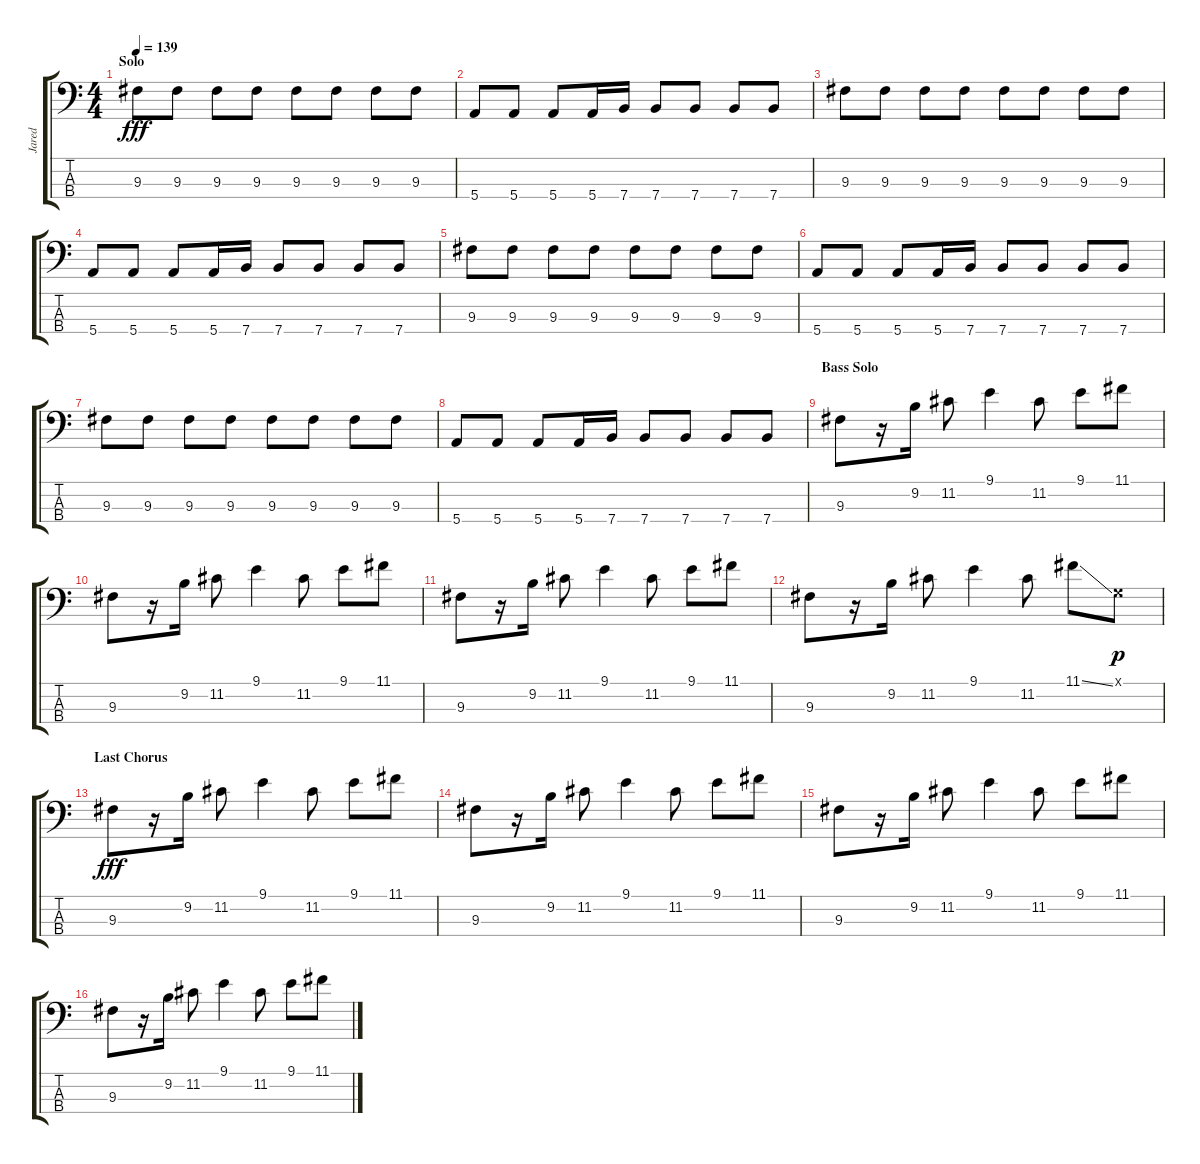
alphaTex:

\track ("Jared" "Jared") {instrument electricbassfinger}
\staff {score tabs}
\tuning (G2 D2 A1 E1) {hide}
\ts (4 4)
\section ("" "Solo")
\tempo 139
\clef f4
\ks c
9.3.8{dy fff} 9.3.8 9.3.8 9.3.8 9.3.8 9.3.8 9.3.8 9.3.8 |
5.4.8 5.4.8 5.4.8 5.4.16 7.4.16 7.4.8 7.4.8 7.4.8 7.4.8 |
9.3.8 9.3.8 9.3.8 9.3.8 9.3.8 9.3.8 9.3.8 9.3.8 |
5.4.8 5.4.8 5.4.8 5.4.16 7.4.16 7.4.8 7.4.8 7.4.8 7.4.8 |
9.3.8 9.3.8 9.3.8 9.3.8 9.3.8 9.3.8 9.3.8 9.3.8 |
5.4.8 5.4.8 5.4.8 5.4.16 7.4.16 7.4.8 7.4.8 7.4.8 7.4.8 |
9.3.8 9.3.8 9.3.8 9.3.8 9.3.8 9.3.8 9.3.8 9.3.8 |
5.4.8 5.4.8 5.4.8 5.4.16 7.4.16 7.4.8 7.4.8 7.4.8 7.4.8 |
\section ("" "Bass Solo")
9.3.8 r.16 9.2.16 11.2.8 9.1.4 11.2.8 9.1.8 11.1.8 |
9.3.8 r.16 9.2.16 11.2.8 9.1.4 11.2.8 9.1.8 11.1.8 |
9.3.8 r.16 9.2.16 11.2.8 9.1.4 11.2.8 9.1.8 11.1.8 |
9.3.8 r.16 9.2.16 11.2.8 9.1.4 11.2.8 11.1{ss}.8 0.1{x}.8{dy p} |
\section ("" "Last Chorus")
9.3.8{dy fff} r.16 9.2.16 11.2.8 9.1.4 11.2.8 9.1.8 11.1.8 |
9.3.8 r.16 9.2.16 11.2.8 9.1.4 11.2.8 9.1.8 11.1.8 |
9.3.8 r.16 9.2.16 11.2.8 9.1.4 11.2.8 9.1.8 11.1.8 |
9.3.8 r.16 9.2.16 11.2.8 9.1.4 11.2.8 9.1.8 11.1.8
